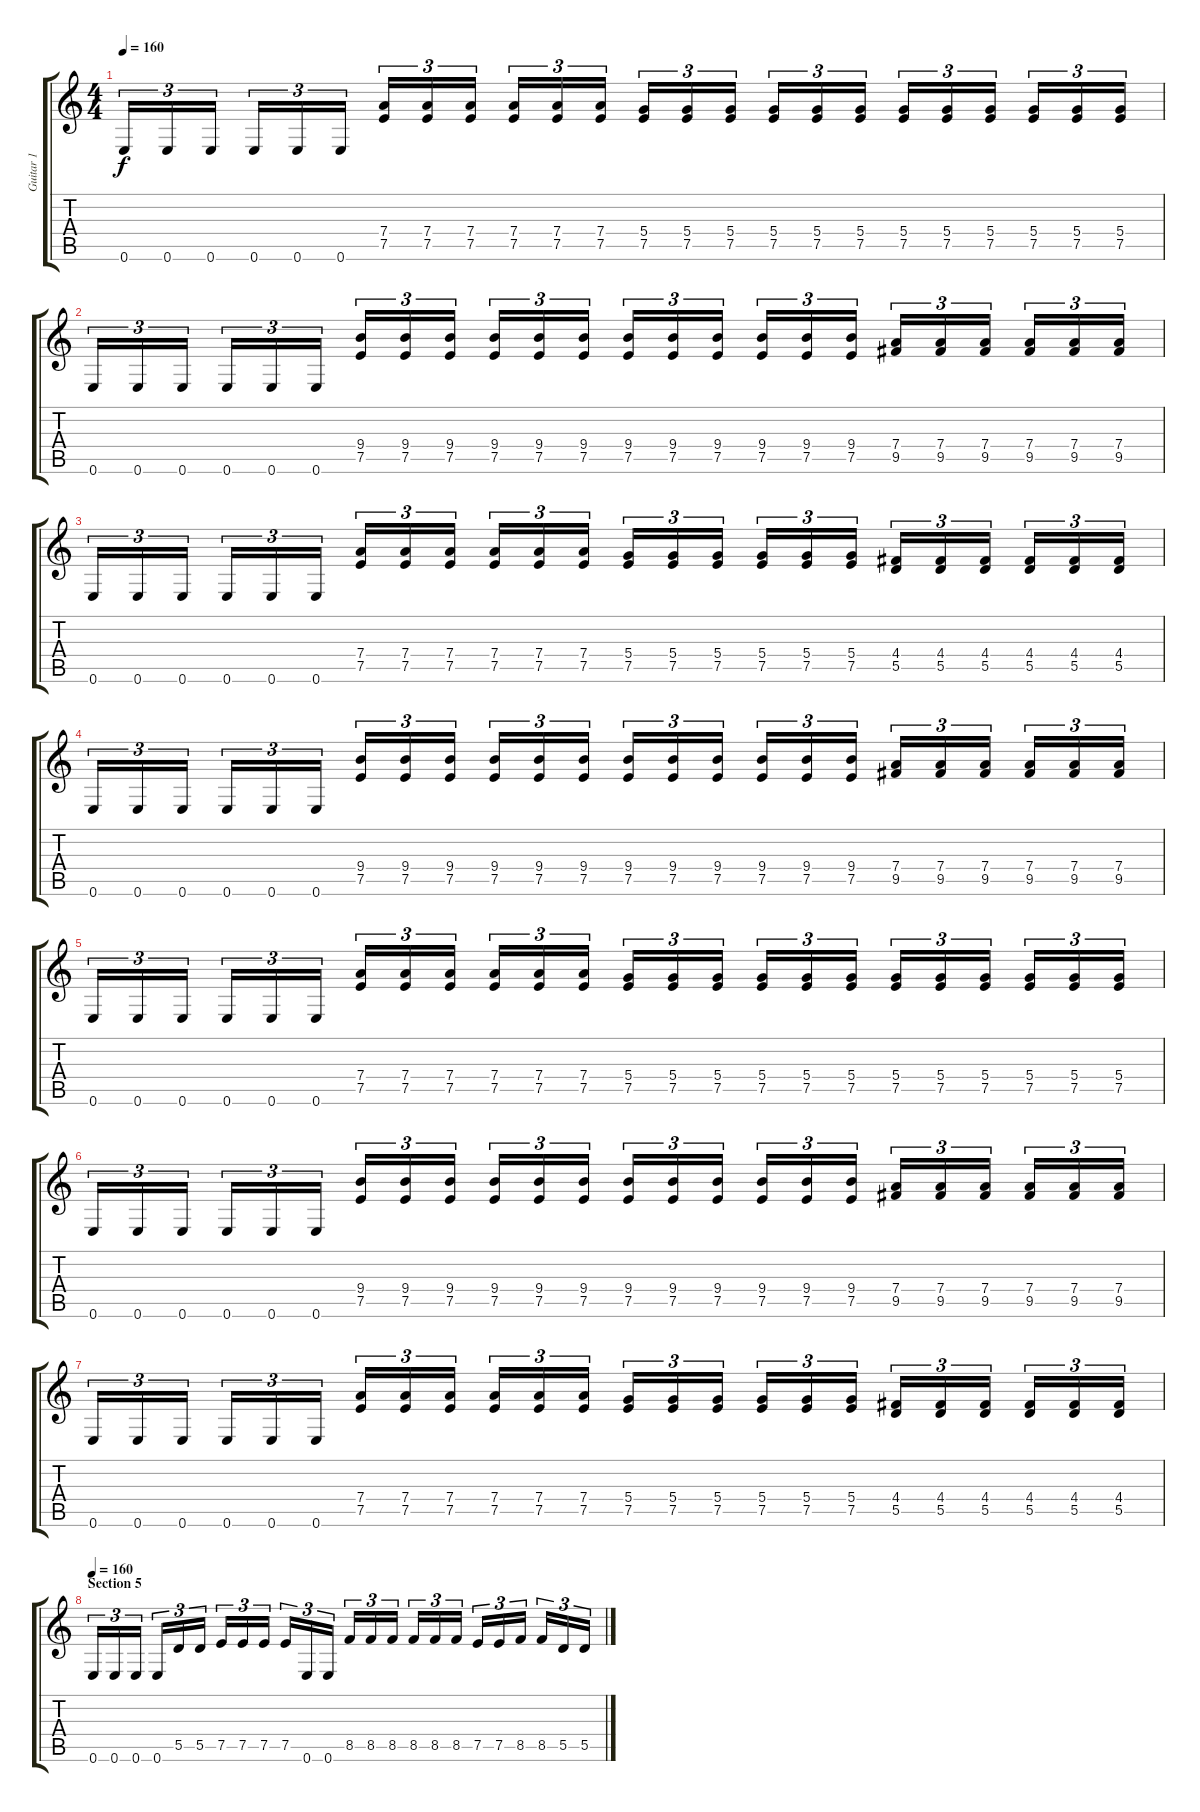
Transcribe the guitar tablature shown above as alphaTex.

\track ("Guitar 1" "Guitar 1") {instrument distortionguitar}
\staff {score tabs}
\tuning (E4 B3 G3 D3 A2 E2) {hide}
\ts (4 4)
\tempo 160
\clef g2
\ks c
0.6.16{tu (3 2) dy f} 0.6.16{tu (3 2)} 0.6.16{tu (3 2)} 0.6.16{tu (3 2)} 0.6.16{tu (3 2)} 0.6.16{tu (3 2)} (7.4 7.5).16{tu (3 2)} (7.4 7.5).16{tu (3 2)} (7.4 7.5).16{tu (3 2)} (7.4 7.5).16{tu (3 2)} (7.4 7.5).16{tu (3 2)} (7.4 7.5).16{tu (3 2)} (5.4 7.5).16{tu (3 2)} (5.4 7.5).16{tu (3 2)} (5.4 7.5).16{tu (3 2)} (5.4 7.5).16{tu (3 2)} (5.4 7.5).16{tu (3 2)} (5.4 7.5).16{tu (3 2)} (5.4 7.5).16{tu (3 2)} (5.4 7.5).16{tu (3 2)} (5.4 7.5).16{tu (3 2)} (5.4 7.5).16{tu (3 2)} (5.4 7.5).16{tu (3 2)} (5.4 7.5).16{tu (3 2)} |
0.6.16{tu (3 2)} 0.6.16{tu (3 2)} 0.6.16{tu (3 2)} 0.6.16{tu (3 2)} 0.6.16{tu (3 2)} 0.6.16{tu (3 2)} (9.4 7.5).16{tu (3 2)} (9.4 7.5).16{tu (3 2)} (9.4 7.5).16{tu (3 2)} (9.4 7.5).16{tu (3 2)} (9.4 7.5).16{tu (3 2)} (9.4 7.5).16{tu (3 2)} (9.4 7.5).16{tu (3 2)} (9.4 7.5).16{tu (3 2)} (9.4 7.5).16{tu (3 2)} (9.4 7.5).16{tu (3 2)} (9.4 7.5).16{tu (3 2)} (9.4 7.5).16{tu (3 2)} (7.4 9.5).16{tu (3 2)} (7.4 9.5).16{tu (3 2)} (7.4 9.5).16{tu (3 2)} (7.4 9.5).16{tu (3 2)} (7.4 9.5).16{tu (3 2)} (7.4 9.5).16{tu (3 2)} |
0.6.16{tu (3 2)} 0.6.16{tu (3 2)} 0.6.16{tu (3 2)} 0.6.16{tu (3 2)} 0.6.16{tu (3 2)} 0.6.16{tu (3 2)} (7.4 7.5).16{tu (3 2)} (7.4 7.5).16{tu (3 2)} (7.4 7.5).16{tu (3 2)} (7.4 7.5).16{tu (3 2)} (7.4 7.5).16{tu (3 2)} (7.4 7.5).16{tu (3 2)} (5.4 7.5).16{tu (3 2)} (5.4 7.5).16{tu (3 2)} (5.4 7.5).16{tu (3 2)} (5.4 7.5).16{tu (3 2)} (5.4 7.5).16{tu (3 2)} (5.4 7.5).16{tu (3 2)} (4.4 5.5).16{tu (3 2)} (4.4 5.5).16{tu (3 2)} (4.4 5.5).16{tu (3 2)} (4.4 5.5).16{tu (3 2)} (4.4 5.5).16{tu (3 2)} (4.4 5.5).16{tu (3 2)} |
0.6.16{tu (3 2)} 0.6.16{tu (3 2)} 0.6.16{tu (3 2)} 0.6.16{tu (3 2)} 0.6.16{tu (3 2)} 0.6.16{tu (3 2)} (9.4 7.5).16{tu (3 2)} (9.4 7.5).16{tu (3 2)} (9.4 7.5).16{tu (3 2)} (9.4 7.5).16{tu (3 2)} (9.4 7.5).16{tu (3 2)} (9.4 7.5).16{tu (3 2)} (9.4 7.5).16{tu (3 2)} (9.4 7.5).16{tu (3 2)} (9.4 7.5).16{tu (3 2)} (9.4 7.5).16{tu (3 2)} (9.4 7.5).16{tu (3 2)} (9.4 7.5).16{tu (3 2)} (7.4 9.5).16{tu (3 2)} (7.4 9.5).16{tu (3 2)} (7.4 9.5).16{tu (3 2)} (7.4 9.5).16{tu (3 2)} (7.4 9.5).16{tu (3 2)} (7.4 9.5).16{tu (3 2)} |
0.6.16{tu (3 2)} 0.6.16{tu (3 2)} 0.6.16{tu (3 2)} 0.6.16{tu (3 2)} 0.6.16{tu (3 2)} 0.6.16{tu (3 2)} (7.4 7.5).16{tu (3 2)} (7.4 7.5).16{tu (3 2)} (7.4 7.5).16{tu (3 2)} (7.4 7.5).16{tu (3 2)} (7.4 7.5).16{tu (3 2)} (7.4 7.5).16{tu (3 2)} (5.4 7.5).16{tu (3 2)} (5.4 7.5).16{tu (3 2)} (5.4 7.5).16{tu (3 2)} (5.4 7.5).16{tu (3 2)} (5.4 7.5).16{tu (3 2)} (5.4 7.5).16{tu (3 2)} (5.4 7.5).16{tu (3 2)} (5.4 7.5).16{tu (3 2)} (5.4 7.5).16{tu (3 2)} (5.4 7.5).16{tu (3 2)} (5.4 7.5).16{tu (3 2)} (5.4 7.5).16{tu (3 2)} |
0.6.16{tu (3 2)} 0.6.16{tu (3 2)} 0.6.16{tu (3 2)} 0.6.16{tu (3 2)} 0.6.16{tu (3 2)} 0.6.16{tu (3 2)} (9.4 7.5).16{tu (3 2)} (9.4 7.5).16{tu (3 2)} (9.4 7.5).16{tu (3 2)} (9.4 7.5).16{tu (3 2)} (9.4 7.5).16{tu (3 2)} (9.4 7.5).16{tu (3 2)} (9.4 7.5).16{tu (3 2)} (9.4 7.5).16{tu (3 2)} (9.4 7.5).16{tu (3 2)} (9.4 7.5).16{tu (3 2)} (9.4 7.5).16{tu (3 2)} (9.4 7.5).16{tu (3 2)} (7.4 9.5).16{tu (3 2)} (7.4 9.5).16{tu (3 2)} (7.4 9.5).16{tu (3 2)} (7.4 9.5).16{tu (3 2)} (7.4 9.5).16{tu (3 2)} (7.4 9.5).16{tu (3 2)} |
0.6.16{tu (3 2)} 0.6.16{tu (3 2)} 0.6.16{tu (3 2)} 0.6.16{tu (3 2)} 0.6.16{tu (3 2)} 0.6.16{tu (3 2)} (7.4 7.5).16{tu (3 2)} (7.4 7.5).16{tu (3 2)} (7.4 7.5).16{tu (3 2)} (7.4 7.5).16{tu (3 2)} (7.4 7.5).16{tu (3 2)} (7.4 7.5).16{tu (3 2)} (5.4 7.5).16{tu (3 2)} (5.4 7.5).16{tu (3 2)} (5.4 7.5).16{tu (3 2)} (5.4 7.5).16{tu (3 2)} (5.4 7.5).16{tu (3 2)} (5.4 7.5).16{tu (3 2)} (4.4 5.5).16{tu (3 2)} (4.4 5.5).16{tu (3 2)} (4.4 5.5).16{tu (3 2)} (4.4 5.5).16{tu (3 2)} (4.4 5.5).16{tu (3 2)} (4.4 5.5).16{tu (3 2)} |
\section ("" "Section 5")
\tempo 160
0.6.16{tu (3 2)} 0.6.16{tu (3 2)} 0.6.16{tu (3 2)} 0.6.16{tu (3 2)} 5.5.16{tu (3 2)} 5.5.16{tu (3 2)} 7.5.16{tu (3 2)} 7.5.16{tu (3 2)} 7.5.16{tu (3 2)} 7.5.16{tu (3 2)} 0.6.16{tu (3 2)} 0.6.16{tu (3 2)} 8.5.16{tu (3 2)} 8.5.16{tu (3 2)} 8.5.16{tu (3 2)} 8.5.16{tu (3 2)} 8.5.16{tu (3 2)} 8.5.16{tu (3 2)} 7.5.16{tu (3 2)} 7.5.16{tu (3 2)} 8.5.16{tu (3 2)} 8.5.16{tu (3 2)} 5.5.16{tu (3 2)} 5.5.16{tu (3 2)}
